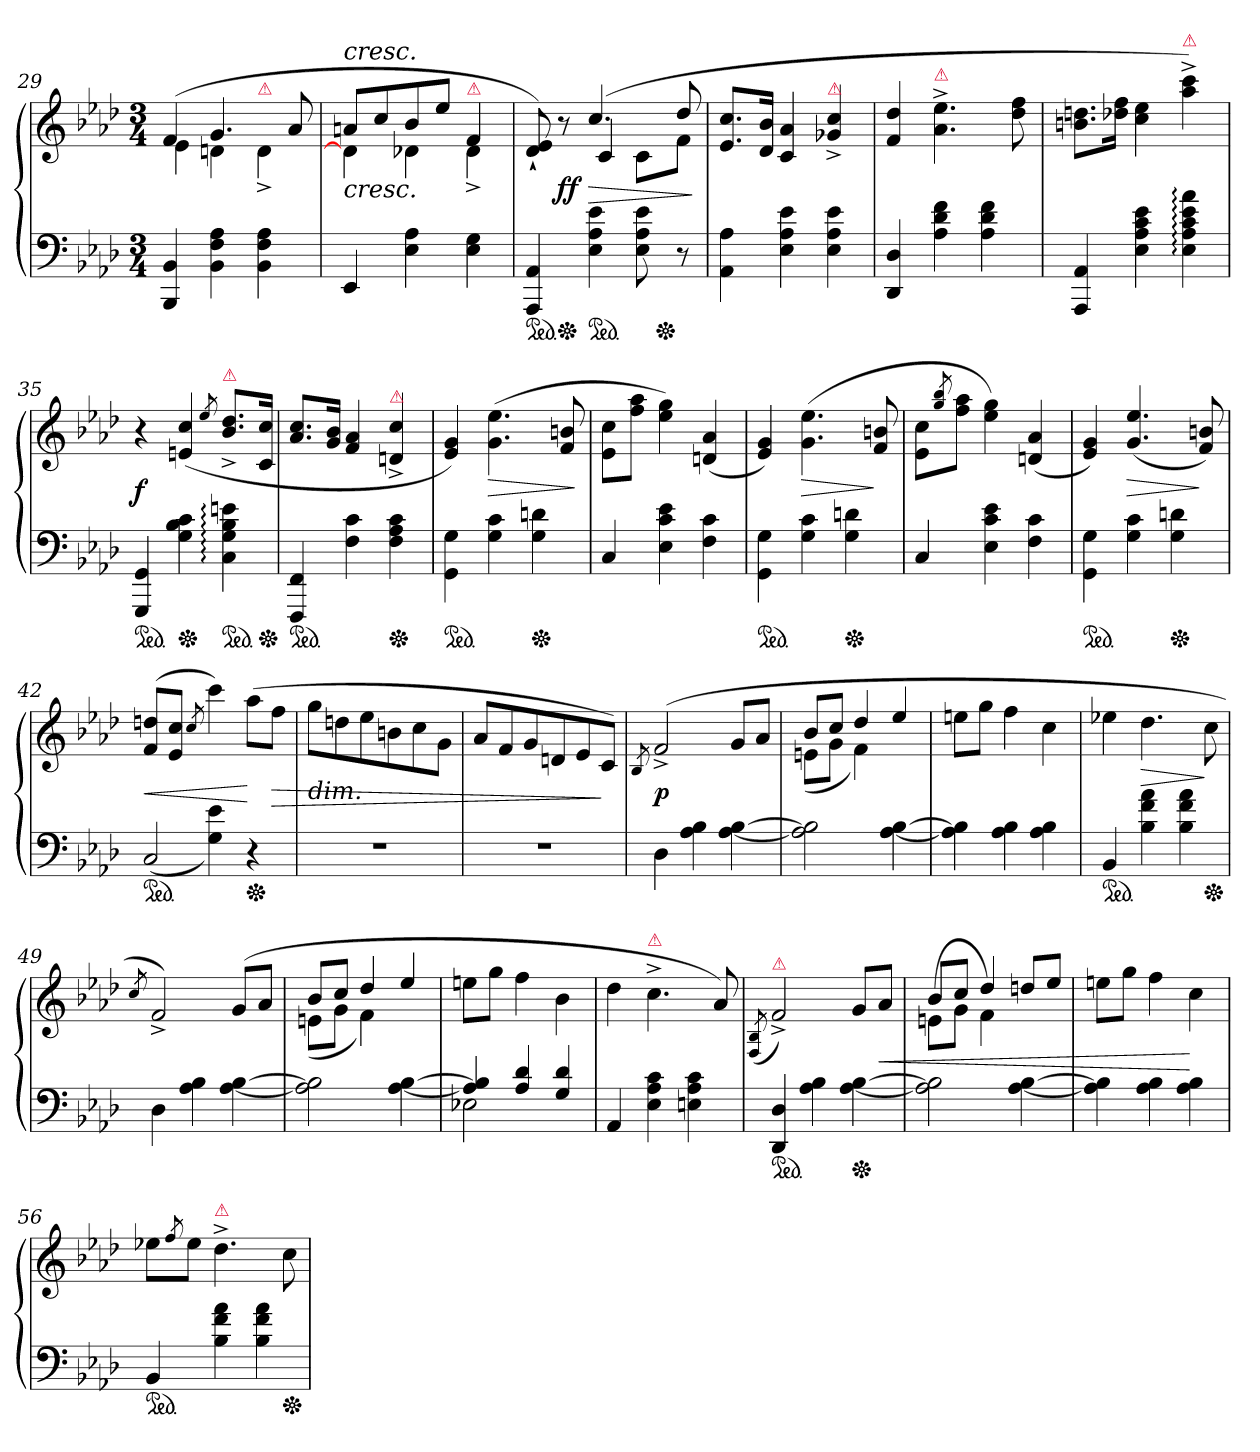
**kern	**kern	**dynam
*part1	*part1	*part1
*staff2	*staff1	*staff1/2
*clefF4	*clefG2	*
*k[b-e-a-d-]	*k[b-e-a-d-]	*
*M3/4	*M3/4	*
=29	=29	=29
*	*^	*
4BBB- 4BB-	(>4f	4e-	.
4BB- 4F 4A-	4.g	4dn	.
!	!	!LO:TX:a:color=crimson:t=⚠	!
4BB- 4F 4A-	.	4d^<	.
.	8a-	.	.
=30	=30	=30	=30
!	!LO:TX:a:i:t=cresc.	!	!
!	!LO:TX:c:i:t=cresc.	!	!
4EE-	8anL	4dn]	.
.	8cc	.	.
4E- 4A-	8b-	4d-X	.
.	8ee-J	.	.
!	!LO:TX:a:color=crimson:t=⚠	!	!
4E- 4G	4f	4d-^<	.
=31	=31	=31	=31
*ped	*	*	*
*	*	*^	*
4AAA- 4AA-	8d-`< 8e-`<)	4ryy	2ryy	.
*Xped	*	*	*	*
.	8r	.	.	ff
*ped	*	*	*	*
4E- 4A- 4e-	(>4.cc/	4c/	.	>
8E- 8A- 8e-	.	8c\L	16ryy	.
*Xped	*	*	*	*
.	.	.	8.ryy	.
8r	8dd-/	8fJ	.	.
.	.	.	.	]
*	*v	*v	*v	*
=32	=32	=32
4AA- 4A-	8.e- 8.ccL	.
.	16d- 16b-Jk	.
4E- 4A- 4e-	4c 4a-	.
!	!LO:TX:a:color=crimson:t=⚠	!
4E- 4A- 4e-	4g-X^< 4cc^<	.
=33	=33	=33
4DD- 4D-	4f/ 4dd-/	.
!	!LO:TX:a:color=crimson:t=⚠	!
4A- 4d- 4f	4.a-^< 4.ee-^<	.
4A- 4d- 4f	.	.
.	8dd- 8ff	.
=34	=34	=34
4AAA- 4AA-	8.bn 8.ddnL	.
.	16dd-X 16ffJk	.
4E- 4A- 4c 4e-	4cc 4ee-	.
!	!LO:TX:a:color=crimson:t=⚠	!
4E-: 4A-: 4c: 4e-: 4a-:	4aa-^< 4ccc^<)	.
=35	=35	=35
*ped	*	*
4GGG 4GG	4r	f
*Xped	*	*
4G 4B- 4c	(>4en 4cc	.
.	8qee-/	.
!	!LO:TX:a:color=crimson:t=⚠	!
*ped	*	*
4C: 4G: 4B-: 4en:	8.b-^< 8.dd-^<L	.
*Xped	*	*
.	16c 16ccJk	.
=36	=36	=36
*ped	*	*
4FFF 4FF	8.a- 8.ccL	.
.	16g 16b-Jk	.
4F 4c	4f 4a-	.
!	!LO:TX:a:color=crimson:t=⚠	!
*Xped	*	*
4F 4A- 4c	4dn^< 4cc^<	.
=37	=37	=37
*ped	*	*
4GG\ 4G\	4e- 4g)	.
4G 4c	(>4.g\ 4.ee-\	>
*Xped	*	*
4G 4dn	.	.
.	8f 8bn	.
.	.	]
=38	=38	=38
4C	8e-\ 8cc\L	.
.	8ff\ 8aa-\J	.
4E- 4c 4e-	4ee-\ 4gg\)	.
4F 4c	(<4dn 4a-	.
=39	=39	=39
*ped	*	*
4GG\ 4G\	4e- 4g)	.
4G 4c	(>4.g\ 4.ee-\	>
*Xped	*	*
4G 4dn	.	.
.	8f 8bn	]
=40	=40	=40
4C	8e-\ 8cc\L	.
.	8qgg/ 8qbb-/	.
.	8ff\ 8aa-\J	.
4E- 4c 4e-	4ee-\ 4gg\)	.
4F 4c	(<4dn 4a-	.
=41	=41	=41
*ped	*	*
4GG\ 4G\	4e- 4g)	.
4G 4c	(<4.g/ 4.ee-/	>
*Xped	*	*
4G 4dn	.	.
.	8f 8bn)	]
=42	=42	=42
*^	*	*
*ped	*	*	*
4ryy	(>2C/	(>8f 8ddnL	<
.	.	8e- 8ccJ	.
.	.	8qcc/	.
4G\ 4e-\)	.	4ccc)	.
*Xped	*	*	*
4ryy	4r	(>8aa-L	[
.	.	8ffJ	>
*v	*v	*	*
=43	=43	=43
!	!LO:TX:c:i:t=dim.	!
2.r	8ggL	.
.	8ddn	.
.	8ee-	.
.	8bn	.
.	8cc	.
.	8gJ	.
=44	=44	=44
2.r	8a-L	.
.	8f	.
.	8g	.
.	8dn	.
.	8e-	.
.	8cJ)	]
=45	=45	=45
.	8qB-/	.
4D-	(>2f^<	p
4A- 4B-	.	.
[4A- [4B-	8gL	.
.	8a-J	.
=46	=46	=46
*	*^	*
2A-] 2B-]	8b-L	(8en\L	.
.	8ccJ	8gJ	.
.	4dd-	4f)	.
[4A- [4B-	4ee-/	4ryy	.
*	*v	*v	*
=47	=47	=47
4A-] 4B-]	8eenL	.
.	8ggJ	.
4A- 4B-	4ff	.
4A- 4B-	4cc	.
=48	=48	=48
*ped	*	*
4BB-	4ee-X	.
4B- 4f 4a-	4.dd-	>
4B- 4f 4a-	.	.
*Xped	*	*
.	8cc	]
=49	=49	=49
.	8qcc/	.
4D-	2f^<)	.
4A- 4B-	.	.
[4A- [4B-	(>8gL	.
.	8a-J	.
=50	=50	=50
*	*^	*
2A-] 2B-]	8b-L	(<8en\L	.
.	8cc/J	8gJ	.
.	4dd-/	4f)	.
[4A- [4B-	4ee-/	4ryy	.
*	*v	*v	*
=51	=51	=51
*^	*	*
4A-]/ 4B-]/	2E-X\	8eenL	.
.	.	8ggJ	.
4A-/ 4d-/	.	4ff	.
4G/ 4d-/	4ryy	4b-	.
*v	*v	*	*
=52	=52	=52
4AA-	4dd-	.
!	!LO:TX:a:color=crimson:t=⚠	!
4E- 4A- 4c	4.cc^<	.
4En 4A- 4c	.	.
.	8a-/)	.
=53	=53	=53
.	(>8qF/ 8qB-/	.
!	!LO:TX:a:color=crimson:t=⚠	!
*ped	*	*
4DD- 4D-	2f^<)	.
4A- 4B-	.	.
*Xped	*	*
[4A- [4B-	8g/L	.
.	8a-/J	<
=54	=54	=54
*	*^	*
2A-] 2B-]	(<8en\L	8b-/L	.
.	8g\J	8cc/J	.
.	4f\)	4dd-/	.
[4A- [4B-	4ryy	8ddn/L	.
.	.	8ee-J	.
*	*v	*v	*
=55	=55	=55
4A-] 4B-]	8eenL	.
.	8ggJ	.
4A- 4B-	4ff	.
4A- 4B-	4cc	[
=56	=56	=56
*ped	*	*
4BB-	8ee-XL	.
.	8qff/	.
.	8ee-J	.
!	!LO:TX:a:color=crimson:t=⚠	!
4B- 4f 4a-	4.dd-^<	.
4B- 4f 4a-	.	.
*Xped	*	*
.	8cc	.
=	=	=
*-	*-	*-
